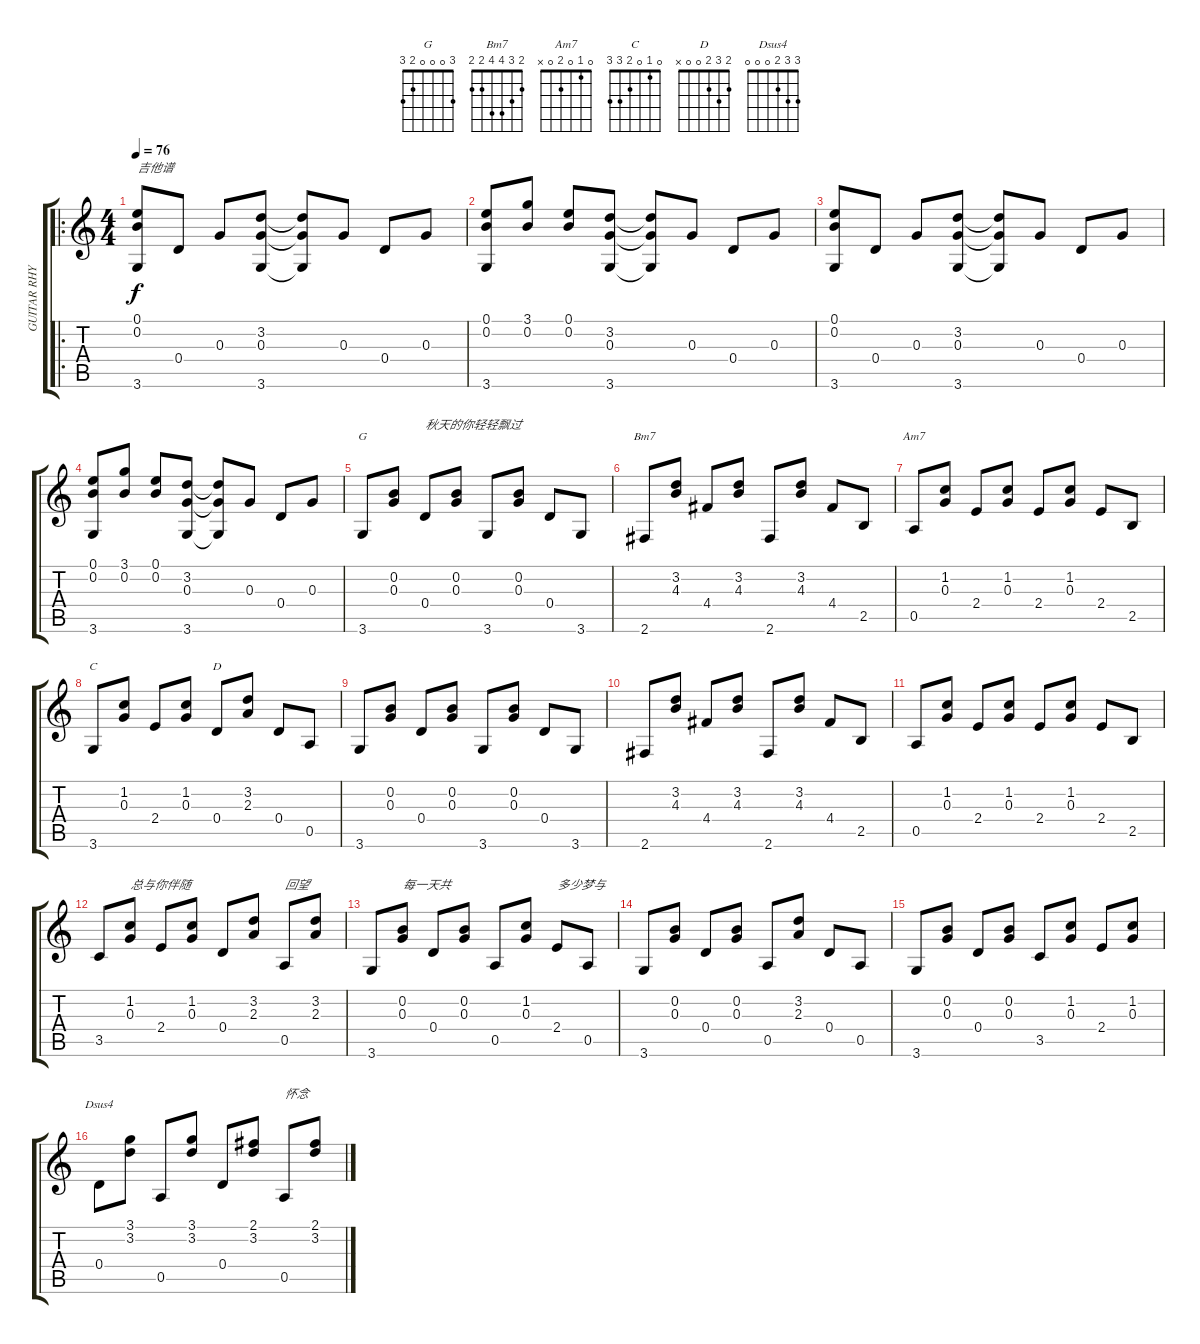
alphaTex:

\track ("GUITAR RHYTHM" "GUITAR RHY") {instrument acousticguitarnylon}
\staff {score tabs}
\tuning (E4 B3 G3 D3 A2 E2) {hide}
\chord ("G" 3 0 0 0 2 3)
\chord ("Bm7" 2 3 4 4 2 2)
\chord ("Am7" 0 1 0 2 0 x)
\chord ("C" 0 1 0 2 3 3)
\chord ("D" 2 3 2 0 0 x)
\chord ("Dsus4" 3 3 2 0 0 0)
\ro
\ts (4 4)
\tempo 76
\clef g2
\ks c
(0.1 0.2 3.6).8{txt "吉他谱" dy f instrument acousticguitarnylon} 0.4.8 0.3.8 (3.2 0.3 3.6).8 (3.2{t} 0.3{t} 3.6{t}).8 0.3.8 0.4.8 0.3.8 |
(0.1 0.2 3.6).8 (3.1 0.2).8 (0.1 0.2).8 (3.2 0.3 3.6).8 (3.2{t} 0.3{t} 3.6{t}).8 0.3.8 0.4.8 0.3.8 |
(0.1 0.2 3.6).8 0.4.8 0.3.8 (3.2 0.3 3.6).8 (3.2{t} 0.3{t} 3.6{t}).8 0.3.8 0.4.8 0.3.8 |
(0.1 0.2 3.6).8 (3.1 0.2).8 (0.1 0.2).8 (3.2 0.3 3.6).8 (3.2{t} 0.3{t} 3.6{t}).8 0.3.8 0.4.8 0.3.8 |
3.6.8{ch "G"} (0.2 0.3).8 0.4.8{txt "秋天的你轻轻飘过"} (0.2 0.3).8 3.6.8 (0.2 0.3).8 0.4.8 3.6.8 |
2.6.8{ch "Bm7"} (3.2 4.3).8 4.4.8 (3.2 4.3).8 2.6.8 (3.2 4.3).8 4.4.8 2.5.8 |
0.5.8{ch "Am7"} (1.2 0.3).8 2.4.8 (1.2 0.3).8 2.4.8 (1.2 0.3).8 2.4.8 2.5.8 |
3.6.8{ch "C"} (1.2 0.3).8 2.4.8 (1.2 0.3).8 0.4.8{ch "D"} (3.2 2.3).8 0.4.8 0.5.8 |
3.6.8 (0.2 0.3).8 0.4.8 (0.2 0.3).8 3.6.8 (0.2 0.3).8 0.4.8 3.6.8 |
2.6.8 (3.2 4.3).8 4.4.8 (3.2 4.3).8 2.6.8 (3.2 4.3).8 4.4.8 2.5.8 |
0.5.8 (1.2 0.3).8 2.4.8 (1.2 0.3).8 2.4.8 (1.2 0.3).8 2.4.8 2.5.8 |
3.5.8 (1.2 0.3).8{txt "总与你伴随"} 2.4.8 (1.2 0.3).8 0.4.8 (3.2 2.3).8 0.5.8{txt "回望"} (3.2 2.3).8 |
3.6.8 (0.2 0.3).8{txt "每一天共"} 0.4.8 (0.2 0.3).8 0.5.8 (1.2 0.3).8 2.4.8{txt "多少梦与"} 0.5.8 |
3.6.8 (0.2 0.3).8 0.4.8 (0.2 0.3).8 0.5.8 (3.2 2.3).8 0.4.8 0.5.8 |
3.6.8 (0.2 0.3).8 0.4.8 (0.2 0.3).8 3.5.8 (1.2 0.3).8 2.4.8 (1.2 0.3).8 |
0.4.8{ch "Dsus4"} (3.1 3.2).8 0.5.8 (3.1 3.2).8 0.4.8 (2.1 3.2).8 0.5.8{txt "怀念"} (2.1 3.2).8
